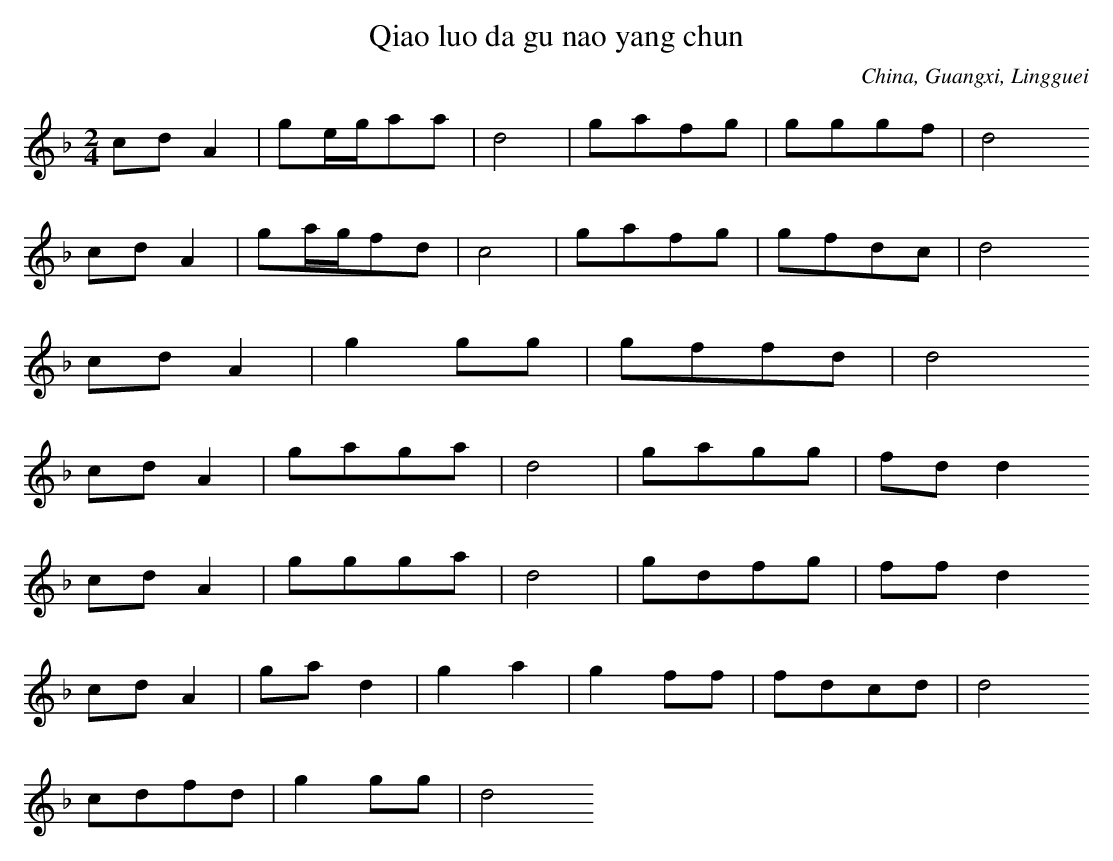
X:1
T: Qiao luo da gu nao yang chun
O: China, Guangxi, Lingguei
M: 2/4
L: 1/16
K: F
c2d2A4 | g2ega2a2 | d8 | g2a2f2g2 | g2g2g2f2 | d8
c2d2A4 | g2agf2d2 | c8 | g2a2f2g2 | g2f2d2c2 | d8
c2d2A4 | g4g2g2 | g2f2f2d2 | d8
c2d2A4 | g2a2g2a2 | d8 | g2a2g2g2 | f2d2d4
c2d2A4 | g2g2g2a2 | d8 | g2d2f2g2 | f2f2d4
c2d2A4 | g2a2d4 | g4a4 | g4f2f2 | f2d2c2d2 | d8
c2d2f2d2 | g4g2g2 | d8
